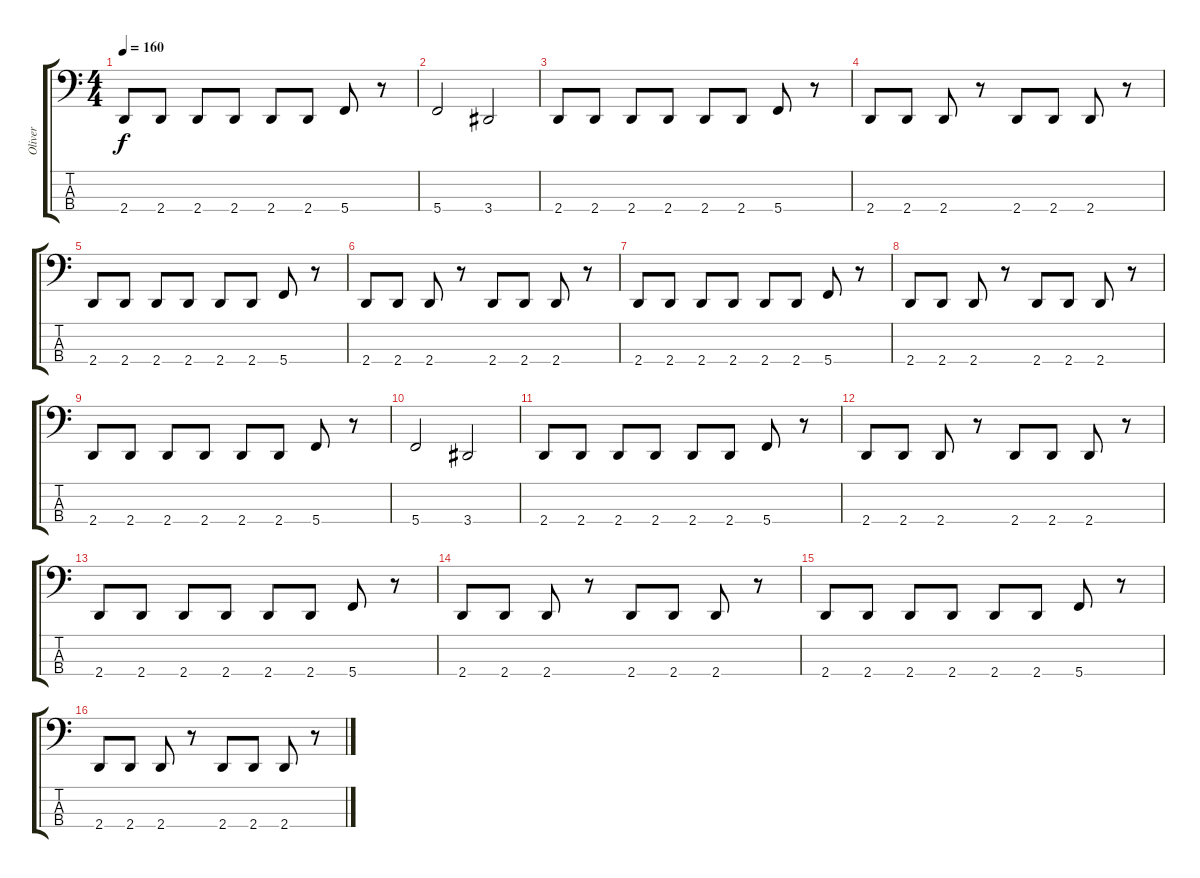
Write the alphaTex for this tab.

\track ("Oliver" "Oliver") {instrument electricbasspick}
\staff {score tabs}
\tuning (Eb2 Bb1 F1 C1) {hide}
\ts (4 4)
\tempo 160
\clef f4
\ks c
2.4.8{dy f} 2.4.8 2.4.8 2.4.8 2.4.8 2.4.8 5.4.8 r.8 |
5.4.2 3.4.2 |
2.4.8 2.4.8 2.4.8 2.4.8 2.4.8 2.4.8 5.4.8 r.8 |
2.4.8 2.4.8 2.4.8 r.8 2.4.8 2.4.8 2.4.8 r.8 |
2.4.8 2.4.8 2.4.8 2.4.8 2.4.8 2.4.8 5.4.8 r.8 |
2.4.8 2.4.8 2.4.8 r.8 2.4.8 2.4.8 2.4.8 r.8 |
2.4.8 2.4.8 2.4.8 2.4.8 2.4.8 2.4.8 5.4.8 r.8 |
2.4.8 2.4.8 2.4.8 r.8 2.4.8 2.4.8 2.4.8 r.8 |
2.4.8 2.4.8 2.4.8 2.4.8 2.4.8 2.4.8 5.4.8 r.8 |
5.4.2 3.4.2 |
2.4.8 2.4.8 2.4.8 2.4.8 2.4.8 2.4.8 5.4.8 r.8 |
2.4.8 2.4.8 2.4.8 r.8 2.4.8 2.4.8 2.4.8 r.8 |
2.4.8 2.4.8 2.4.8 2.4.8 2.4.8 2.4.8 5.4.8 r.8 |
2.4.8 2.4.8 2.4.8 r.8 2.4.8 2.4.8 2.4.8 r.8 |
2.4.8 2.4.8 2.4.8 2.4.8 2.4.8 2.4.8 5.4.8 r.8 |
2.4.8 2.4.8 2.4.8 r.8 2.4.8 2.4.8 2.4.8 r.8
